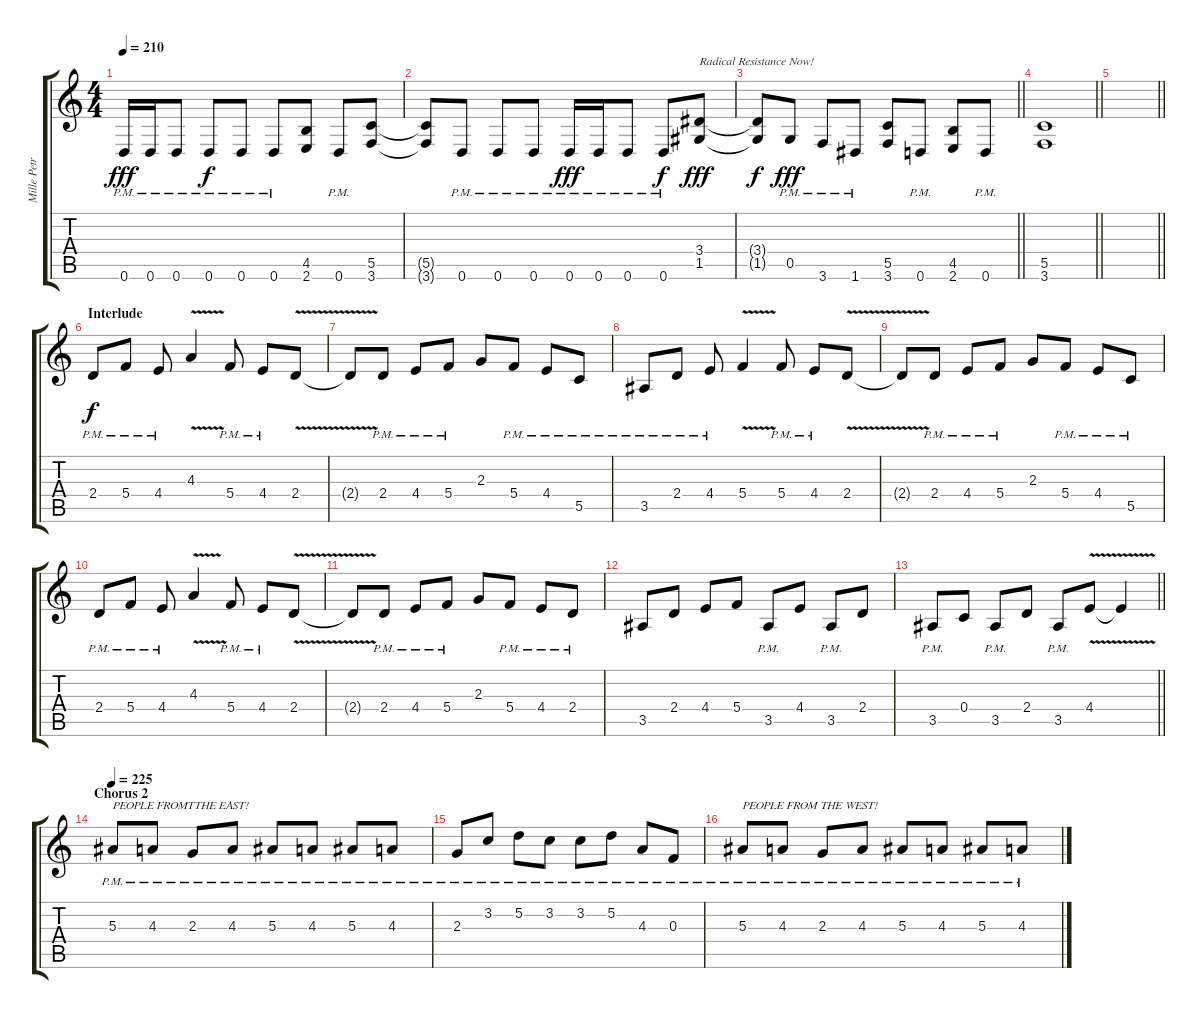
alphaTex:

\track ("Mille Petrozza" "Mille Petr") {instrument distortionguitar}
\staff {score tabs}
\tuning (D4 A3 F3 C3 G2 D2) {hide}
\ts (4 4)
\tempo 210
\clef g2
\ks c
0.6{pm}.16{dy fff} 0.6{pm}.16 0.6{pm}.8 0.6{pm}.8{dy f} 0.6{pm}.8 0.6{pm}.8 (4.5 2.6).8 0.6{pm}.8 (5.5 3.6).8 |
(5.5{t} 3.6{t}).8 0.6{pm}.8 0.6{pm}.8 0.6{pm}.8 0.6{pm}.16{dy fff} 0.6{pm}.16 0.6{pm}.8 0.6{pm}.8{dy f} (3.4 1.5).8{txt "Radical Resistance Now!" dy fff} |
\barLineRight lightlight
(3.4{t} 1.5{t}).8{dy f} 0.5{pm}.8{dy fff} 3.6{pm}.8 1.6{pm}.8 (5.5 3.6).8 0.6{pm}.8 (4.5 2.6).8 0.6{pm}.8 |
\barLineRight lightlight
(5.5 3.6).1 |
\barLineRight lightlight
|
\section ("" "Interlude")
2.4{pm}.8{dy f} 5.4{pm}.8 4.4{pm}.8 4.3{v}.4 5.4{pm}.8 4.4{pm}.8 2.4{v}.8 |
2.4{t}.8 2.4{pm}.8 4.4{pm}.8 5.4{pm}.8 2.3.8 5.4{pm}.8 4.4{pm}.8 5.5{pm}.8 |
3.5{pm}.8 2.4{pm}.8 4.4{pm}.8 5.4{v}.4 5.4{pm}.8 4.4{pm}.8 2.4{v}.8 |
2.4{t}.8 2.4{pm}.8 4.4{pm}.8 5.4{pm}.8 2.3.8 5.4{pm}.8 4.4{pm}.8 5.5{pm}.8 |
2.4{pm}.8 5.4{pm}.8 4.4{pm}.8 4.3{v}.4 5.4{pm}.8 4.4{pm}.8 2.4{v}.8 |
2.4{t}.8 2.4{pm}.8 4.4{pm}.8 5.4{pm}.8 2.3.8 5.4{pm}.8 4.4{pm}.8 2.4{pm}.8 |
3.5.8 2.4.8 4.4.8 5.4.8 3.5{pm}.8 4.4.8 3.5{pm}.8 2.4.8 |
\barLineRight lightlight
3.5{pm}.8 0.4.8 3.5{pm}.8 2.4.8 3.5{pm}.8 4.4{v}.8 4.4{t}.4 |
\section ("" "Chorus 2")
\tempo 225
5.3{pm}.8{txt "PEOPLE FROMTTHE EAST!"} 4.3{pm}.8 2.3{pm}.8 4.3{pm}.8 5.3{pm}.8 4.3{pm}.8 5.3{pm}.8 4.3{pm}.8 |
2.3{pm}.8 3.2{pm}.8 5.2{pm}.8 3.2{pm}.8 3.2{pm}.8 5.2{pm}.8 4.3{pm}.8 0.3{pm}.8 |
5.3{pm}.8{txt "PEOPLE FROM THE WEST!"} 4.3{pm}.8 2.3{pm}.8 4.3{pm}.8 5.3{pm}.8 4.3{pm}.8 5.3{pm}.8 4.3{pm}.8
